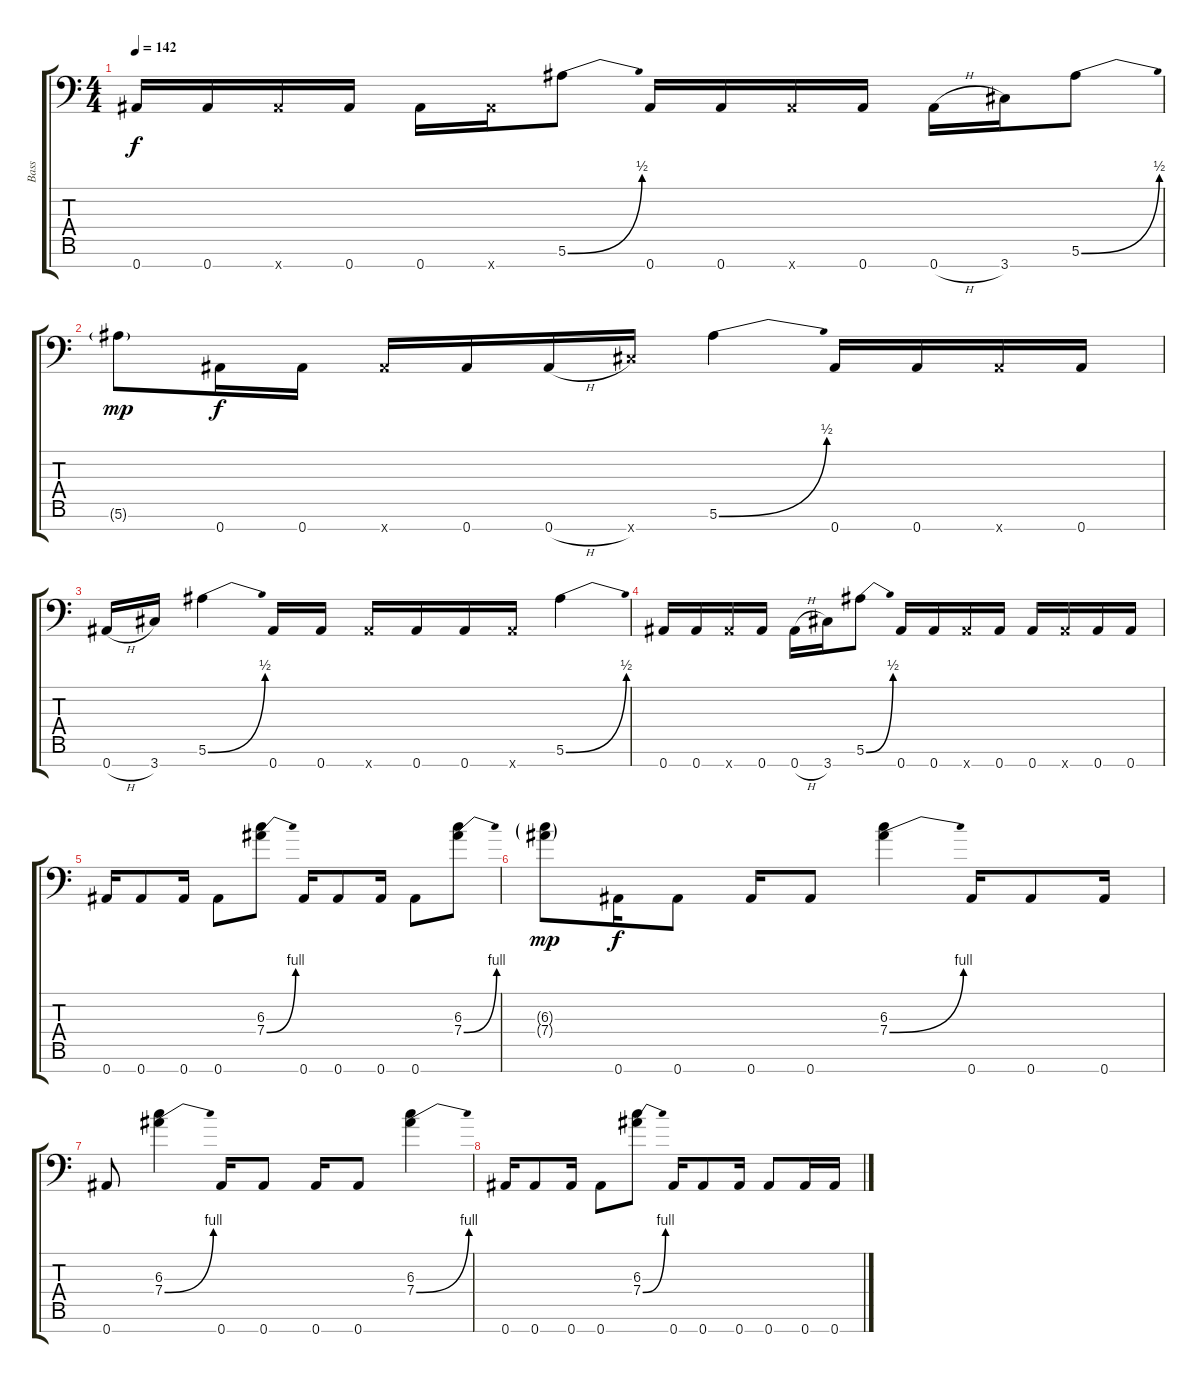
\track ("Bass" "Bass") {instrument electricbassfinger}
\staff {score tabs}
\tuning (Eb4 Bb3 Gb3 Eb3 Bb2 F2 Bb1) {hide}
\ts (4 4)
\tempo 142
\clef f4
\ks c
0.7.16{dy f} 0.7.16 0.7{x}.16 0.7.16 0.7.16 0.7{x}.16 5.6{be (bend 0 0 60 2)}.8 0.7.16 0.7.16 0.7{x}.16 0.7.16 0.7{h}.16 3.7.16 5.6{be (bend 0 0 60 2)}.8 |
5.6{g}.8{dy mp} 0.7.16{dy f} 0.7.16 0.7{x}.16 0.7.16 0.7{h}.16 3.7{x}.16 5.6{be (bend 0 0 60 2)}.4 0.7.16 0.7.16 0.7{x}.16 0.7.16 |
0.7{h}.16 3.7.16 5.6{be (bend 0 0 60 2)}.4 0.7.16 0.7.16 0.7{x}.16 0.7.16 0.7.16 0.7{x}.16 5.6{be (bend 0 0 60 2)}.4 |
0.7.16 0.7.16 0.7{x}.16 0.7.16 0.7{h}.16 3.7.16 5.6{be (bend 0 0 60 2)}.8 0.7.16 0.7.16 0.7{x}.16 0.7.16 0.7.16 0.7{x}.16 0.7.16 0.7.16 |
0.7.16 0.7.8 0.7.16 0.7.8 (6.3 7.4{be (bend 0 0 60 4)}).8 0.7.16 0.7.8 0.7.16 0.7.8 (6.3 7.4{be (bend 0 0 60 4)}).8 |
(6.3{g} 7.4{g}).8{dy mp} 0.7.16{dy f} 0.7.8 0.7.16 0.7.8 (6.3 7.4{be (bend 0 0 60 4)}).4 0.7.16 0.7.8 0.7.16 |
0.7.8 (6.3 7.4{be (bend 0 0 60 4)}).4 0.7.16 0.7.8 0.7.16 0.7.8 (6.3 7.4{be (bend 0 0 60 4)}).4 |
0.7.16 0.7.8 0.7.16 0.7.8 (6.3 7.4{be (bend 0 0 60 4)}).8 0.7.16 0.7.8 0.7.16 0.7.8 0.7.16 0.7.16
